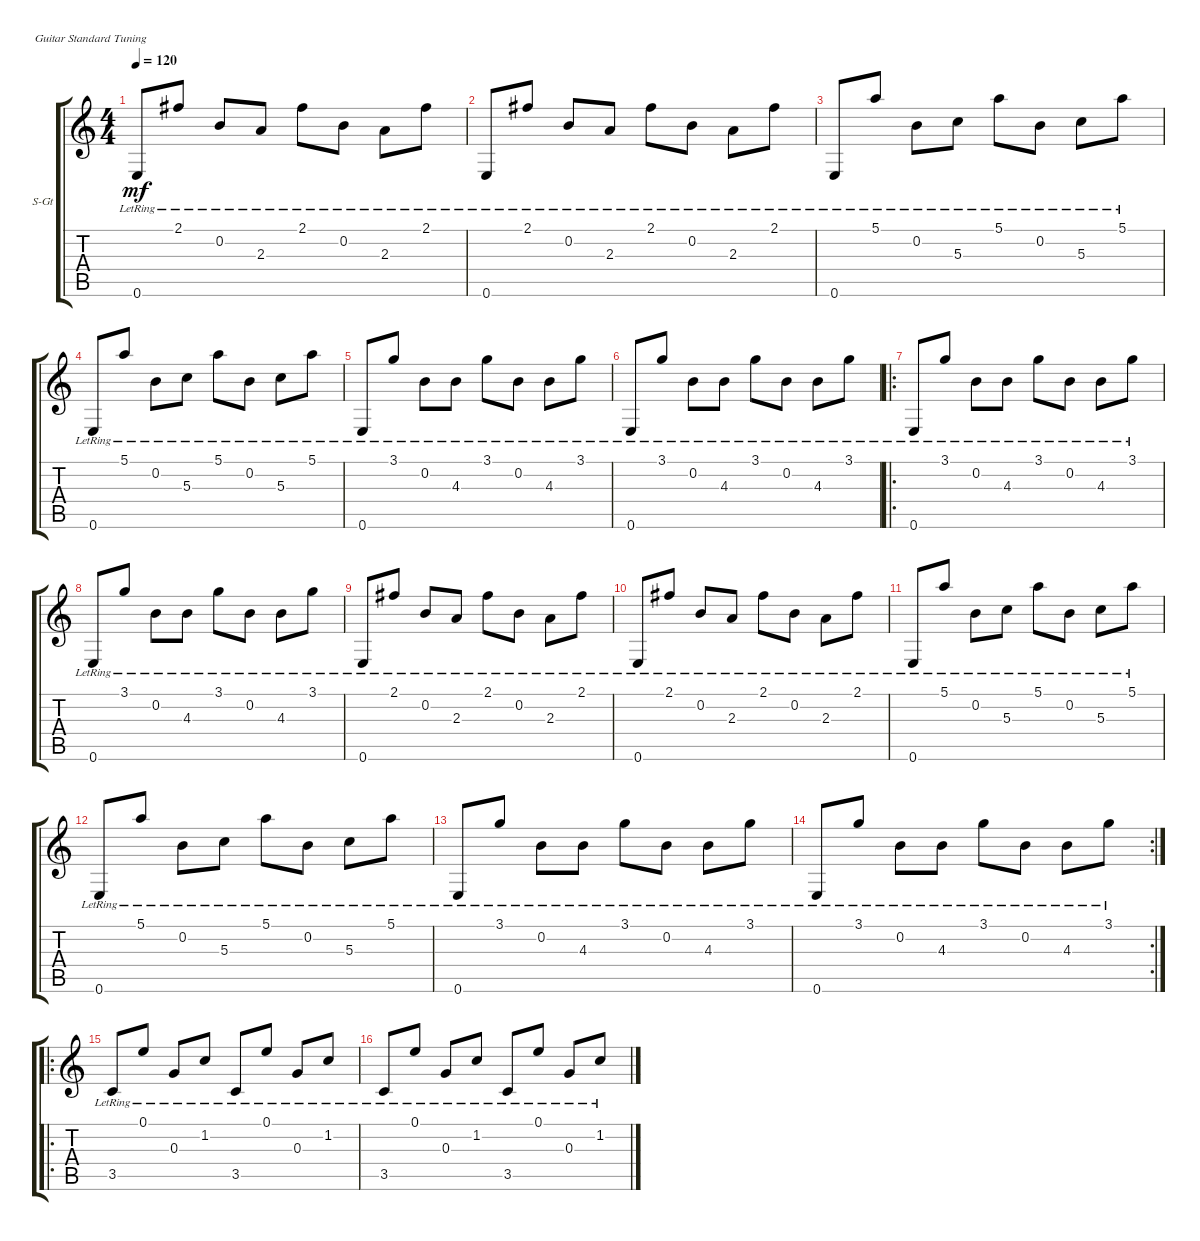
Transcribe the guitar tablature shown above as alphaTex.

\defaultSystemsLayout 4
\bracketExtendMode groupsimilarinstruments
\firstSystemTrackNameOrientation horizontal
\otherSystemsTrackNameOrientation horizontal
\track ("Steel Guitar" "S-Gt") {instrument acousticguitarsteel}
\staff {score tabs}
\tuning (E4 B3 G3 D3 A2 E2)
\ts (4 4)
\tempo 120
\clef g2
\ks c
0.6{lr}.8{dy mf} 2.1{lr}.8 0.2{lr}.8 2.3{lr}.8 2.1{lr}.8 0.2{lr}.8 2.3{lr}.8 2.1{lr}.8 |
0.6{lr}.8 2.1{lr}.8 0.2{lr}.8 2.3{lr}.8 2.1{lr}.8 0.2{lr}.8 2.3{lr}.8 2.1{lr}.8 |
0.6{lr}.8 5.1{lr}.8 0.2{lr}.8 5.3{lr}.8 5.1{lr}.8 0.2{lr}.8 5.3{lr}.8 5.1{lr}.8 |
0.6{lr}.8 5.1{lr}.8 0.2{lr}.8 5.3{lr}.8 5.1{lr}.8 0.2{lr}.8 5.3{lr}.8 5.1{lr}.8 |
0.6{lr}.8 3.1{lr}.8 0.2{lr}.8 4.3{lr}.8 3.1{lr}.8 0.2{lr}.8 4.3{lr}.8 3.1{lr}.8 |
0.6{lr}.8 3.1{lr}.8 0.2{lr}.8 4.3{lr}.8 3.1{lr}.8 0.2{lr}.8 4.3{lr}.8 3.1{lr}.8 |
\ro
0.6{lr}.8 3.1{lr}.8 0.2{lr}.8 4.3{lr}.8 3.1{lr}.8 0.2{lr}.8 4.3{lr}.8 3.1{lr}.8 |
0.6{lr}.8 3.1{lr}.8 0.2{lr}.8 4.3{lr}.8 3.1{lr}.8 0.2{lr}.8 4.3{lr}.8 3.1{lr}.8 |
0.6{lr}.8 2.1{lr}.8 0.2{lr}.8 2.3{lr}.8 2.1{lr}.8 0.2{lr}.8 2.3{lr}.8 2.1{lr}.8 |
0.6{lr}.8 2.1{lr}.8 0.2{lr}.8 2.3{lr}.8 2.1{lr}.8 0.2{lr}.8 2.3{lr}.8 2.1{lr}.8 |
0.6{lr}.8 5.1{lr}.8 0.2{lr}.8 5.3{lr}.8 5.1{lr}.8 0.2{lr}.8 5.3{lr}.8 5.1{lr}.8 |
0.6{lr}.8 5.1{lr}.8 0.2{lr}.8 5.3{lr}.8 5.1{lr}.8 0.2{lr}.8 5.3{lr}.8 5.1{lr}.8 |
0.6{lr}.8 3.1{lr}.8 0.2{lr}.8 4.3{lr}.8 3.1{lr}.8 0.2{lr}.8 4.3{lr}.8 3.1{lr}.8 |
\rc 2
0.6{lr}.8 3.1{lr}.8 0.2{lr}.8 4.3{lr}.8 3.1{lr}.8 0.2{lr}.8 4.3{lr}.8 3.1{lr}.8 |
\ro
3.5{lr}.8 0.1{lr}.8 0.3{lr}.8 1.2{lr}.8 3.5{lr}.8 0.1{lr}.8 0.3{lr}.8 1.2{lr}.8 |
3.5{lr}.8 0.1{lr}.8 0.3{lr}.8 1.2{lr}.8 3.5{lr}.8 0.1{lr}.8 0.3{lr}.8 1.2{lr}.8
